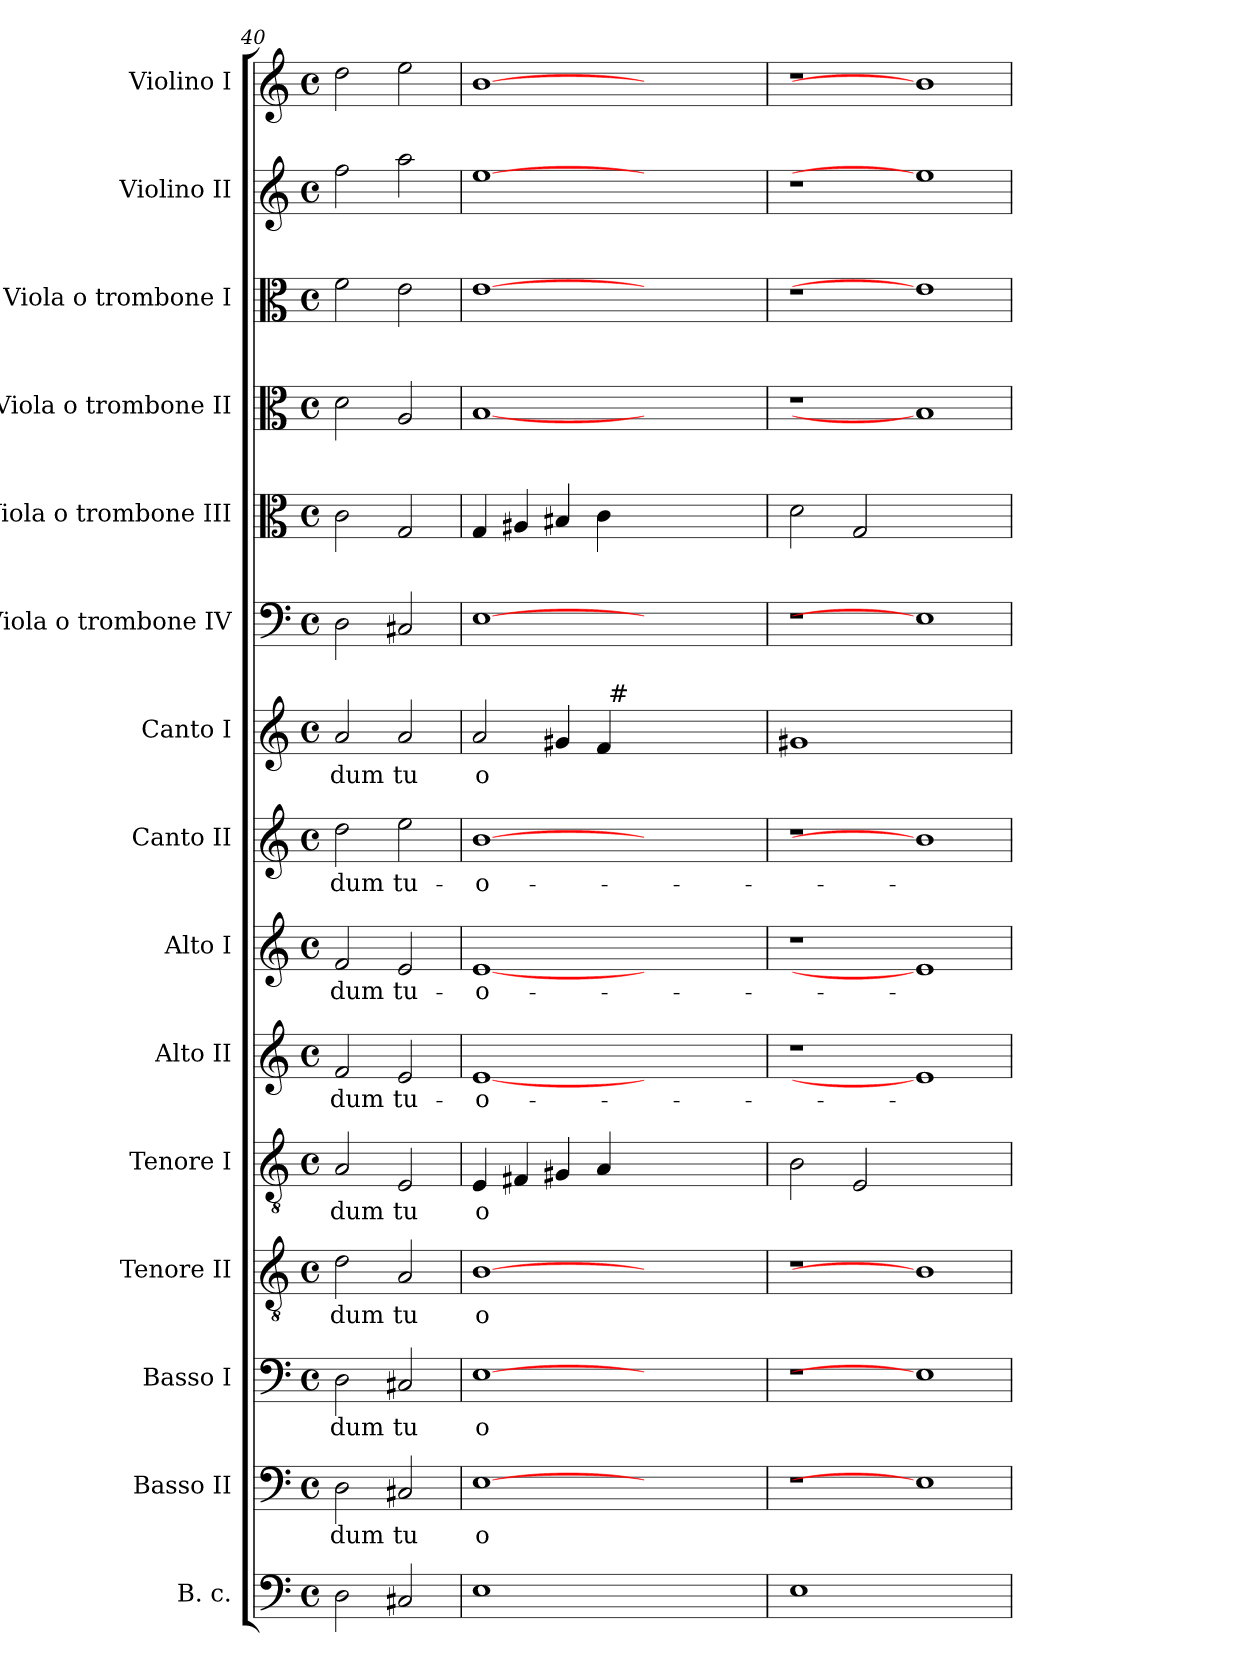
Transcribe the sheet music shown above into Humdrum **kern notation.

**kern	**kern	**text	**kern	**text	**kern	**text	**kern	**text	**kern	**text	**kern	**text	**kern	**text	**kern	**text	**kern	**kern	**kern	**kern	**kern	**kern
*part15	*part14	*part14	*part13	*part13	*part12	*part12	*part11	*part11	*part10	*part10	*part9	*part9	*part8	*part8	*part7	*part7	*part6	*part5	*part4	*part3	*part2	*part1
*staff15	*staff14	*staff14	*staff13	*staff13	*staff12	*staff12	*staff11	*staff11	*staff10	*staff10	*staff9	*staff9	*staff8	*staff8	*staff7	*staff7	*staff6	*staff5	*staff4	*staff3	*staff2	*staff1
*I"B. c.	*I"Basso II	*	*I"Basso I	*	*I"Tenore II	*	*I"Tenore I	*	*I"Alto II	*	*I"Alto I	*	*I"Canto II	*	*I"Canto I	*	*I"Viola o trombone IV	*I"Viola o trombone III	*I"Viola o trombone II	*I"Viola o trombone I	*I"Violino II	*I"Violino I
*	*	*	*	*	*	*	*	*	*	*	*	*	*	*	*	*	*I'Vla	*I'Vla	*I'Vla	*I'Vla	*I'Vln	*I'Vln
*clefF4	*clefF4	*	*clefF4	*	*clefGv2	*	*clefGv2	*	*clefG2	*	*clefG2	*	*clefG2	*	*clefG2	*	*clefF4	*clefC3	*clefC3	*clefC3	*clefG2	*clefG2
*k[]	*k[]	*	*k[]	*	*k[]	*	*k[]	*	*k[]	*	*k[]	*	*k[]	*	*k[]	*	*k[]	*k[]	*k[]	*k[]	*k[]	*k[]
*M4/4	*M4/4	*	*M4/4	*	*M4/4	*	*M4/4	*	*M4/4	*	*M4/4	*	*M4/4	*	*M4/4	*	*M4/4	*M4/4	*M4/4	*M4/4	*M4/4	*M4/4
*met(c)	*met(c)	*	*met(c)	*	*met(c)	*	*met(c)	*	*met(c)	*	*met(c)	*	*met(c)	*	*met(c)	*	*met(c)	*met(c)	*met(c)	*met(c)	*met(c)	*met(c)
=40	=40	=40	=40	=40	=40	=40	=40	=40	=40	=40	=40	=40	=40	=40	=40	=40	=40	=40	=40	=40	=40	=40
!	!	!LO:LY:b	!	!LO:LY:b	!	!LO:LY:b	!	!LO:LY:b	!	!LO:LY:b	!	!LO:LY:b	!	!LO:LY:b	!	!LO:LY:b	!	!	!	!	!	!
2D\	2D\	dum	2D\	dum	2d\	dum	2A/	dum	2f/	-dum	2f/	-dum	2dd\	-dum	2a/	dum	2D\	2c\	2d\	2f\	2ff\	2dd\
!	!	!LO:LY:b	!	!LO:LY:b	!	!LO:LY:b	!	!LO:LY:b	!	!LO:LY:b	!	!LO:LY:b	!	!LO:LY:b	!	!LO:LY:b	!	!	!	!	!	!
2C#X/	2C#X/	tu	2C#X/	tu	2A/	tu	2E/	tu	2e/	tu-	2e/	tu-	2ee\	tu-	2a/	tu	2C#X/	2G/	2A/	2e\	2aa\	2ee\
=41	=41	=41	=41	=41	=41	=41	=41	=41	=41	=41	=41	=41	=41	=41	=41	=41	=41	=41	=41	=41	=41	=41
!	!	!LO:LY:b	!	!LO:LY:b	!	!LO:LY:b	!	!LO:LY:b	!	!LO:LY:b	!	!LO:LY:b	!	!LO:LY:b	!	!LO:LY:b	!	!	!	!	!	!
*	*	*	*	*	*	*	*	*	*	*	*	*	*	*	*^	*	*	*	*	*	*	*
1E	[1E	o	[1E	o	[1B	o	4E/	o	[1e	-o-	[1e	-o-	[1b	-o-	2a/	2ryy	o	[1E	4G/	[1B	[1e	[1ee	[1b
.	.	.	.	.	.	.	4F#X/	.	.	.	.	.	.	.	.	.	.	.	4A#X/	.	.	.	.
.	.	.	.	.	.	.	4G#X/	.	.	.	.	.	.	.	4g#X/	4ryy	.	.	4B#X/	.	.	.	.
.	.	.	.	.	.	.	4A/	.	.	.	.	.	.	.	4f/	32ryy	.	.	4c\	.	.	.	.
!	!	!	!	!	!	!	!	!	!	!	!	!	!	!	!	!LO:TX:a:t=#	!	!	!	!	!	!	!
.	.	.	.	.	.	.	.	.	.	.	.	.	.	.	.	1ryy	.	.	.	.	.	.	.
1ryy	1ryy	.	1ryy	.	1ryy	.	1ryy	.	1ryy	.	1ryy	.	1ryy	.	1ryy	.	.	1ryy	1ryy	1ryy	1ryy	1ryy	1ryy
.	.	.	.	.	.	.	.	.	.	.	.	.	.	.	.	8..ryy	.	.	.	.	.	.	.
*	*	*	*	*	*	*	*	*	*	*	*	*	*	*	*v	*v	*	*	*	*	*	*	*
=42	=42	=42	=42	=42	=42	=42	=42	=42	=42	=42	=42	=42	=42	=42	=42	=42	=42	=42	=42	=42	=42	=42
1E	1r	.	1r	.	1r	.	2B\	.	1r	.	1r	.	1r	.	1g#X	.	1r	2d\	1r	1r	1r	1r
.	.	.	.	.	.	.	2E/	.	.	.	.	.	.	.	.	.	.	2G/	.	.	.	.
1ryy	1E]	.	1E]	.	1B]	.	1ryy	.	1e]	.	1e]	.	1b]	.	1ryy	.	1E]	1ryy	1B]	1e]	1ee]	1b]
=	=	=	=	=	=	=	=	=	=	=	=	=	=	=	=	=	=	=	=	=	=	=
*-	*-	*-	*-	*-	*-	*-	*-	*-	*-	*-	*-	*-	*-	*-	*-	*-	*-	*-	*-	*-	*-	*-
